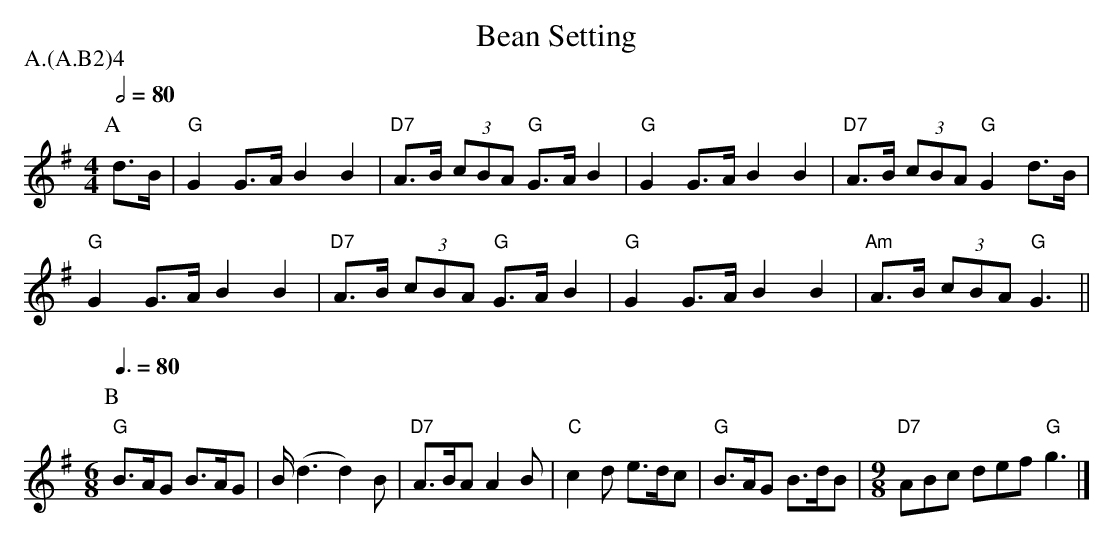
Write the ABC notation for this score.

X:1
T: Bean Setting
P: A.(A.B2)4
Q: 1/2=80
M: 4/4
L: 1/8
K: G
P: A
d>B |\
"G" G2 G>A B2 B2 | "D7" A>B (3cBA "G" G>A B2 |\
"G" G2 G>A B2 B2 | "D7" A>B (3cBA "G" G2 d>B |
"G" G2 G>A B2 B2 | "D7" A>B (3cBA "G" G>A B2 |\
"G" G2 G>A B2 B2 | "Am" A>B (3cBA "G" G3 ||
M: 6/8
Q: 3/8=80
P: B
"G" B>AG B>AG | B/2(d3d2) B | "D7" A>BA A2 B | "C" c2 d e>dc | "G" B>AG B>dB |\
M: 9/8
"D7" ABc def "G" g3 |]
